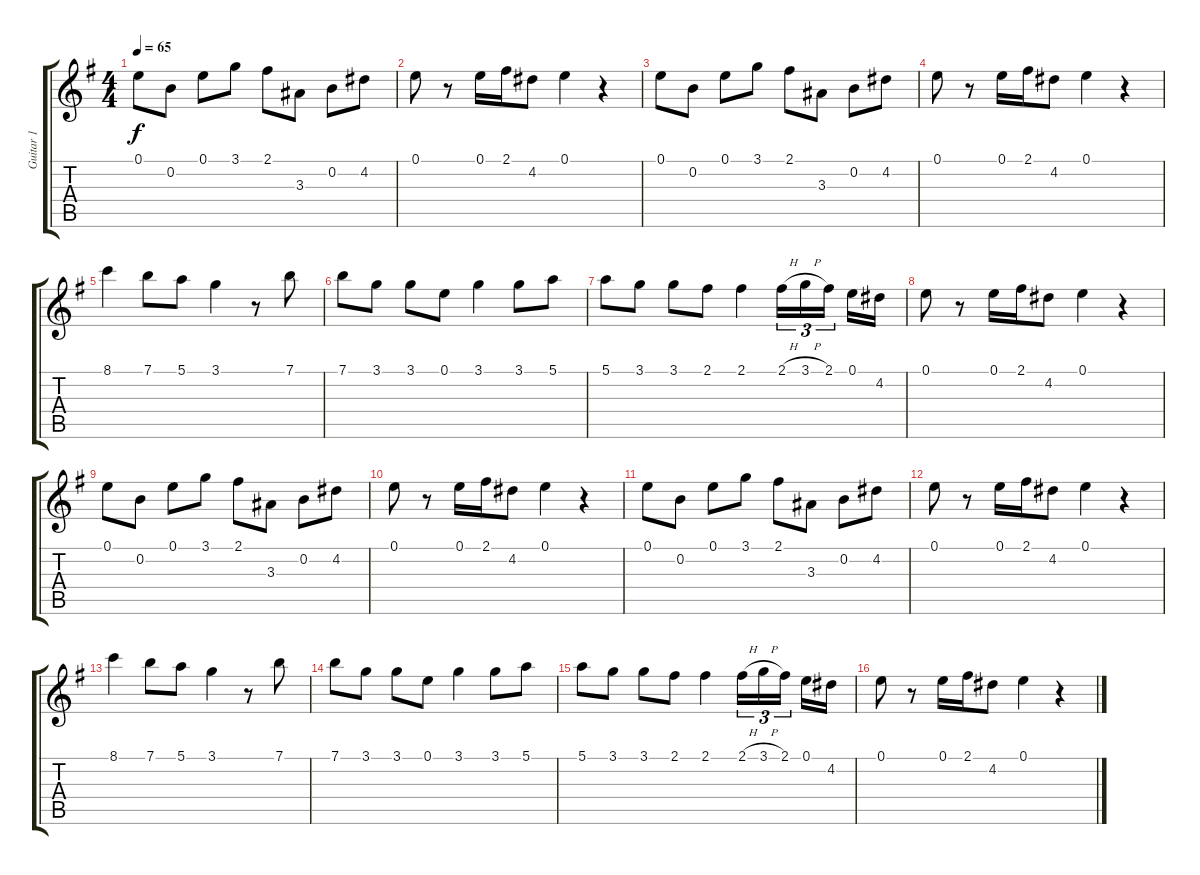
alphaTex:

\track ("Guitar 1" "Guitar 1") {instrument acousticguitarsteel}
\staff {score tabs}
\tuning (E4 B3 G3 D3 A2 E2) {hide}
\ts (4 4)
\tempo 65
\clef g2
\ks eminor
0.1.8{dy f} 0.2.8 0.1.8 3.1.8 2.1.8 3.3.8 0.2.8 4.2.8 |
0.1.8 r.8 0.1.16 2.1.16 4.2.8 0.1.4 r.4 |
0.1.8 0.2.8 0.1.8 3.1.8 2.1.8 3.3.8 0.2.8 4.2.8 |
0.1.8 r.8 0.1.16 2.1.16 4.2.8 0.1.4 r.4 |
8.1.4 7.1.8 5.1.8 3.1.4 r.8 7.1.8 |
7.1.8 3.1.8 3.1.8 0.1.8 3.1.4 3.1.8 5.1.8 |
5.1.8 3.1.8 3.1.8 2.1.8 2.1.4 2.1{h}.16{tu (3 2)} 3.1{h}.16{tu (3 2)} 2.1.16{tu (3 2)} 0.1.16 4.2.16 |
0.1.8 r.8 0.1.16 2.1.16 4.2.8 0.1.4 r.4 |
0.1.8 0.2.8 0.1.8 3.1.8 2.1.8 3.3.8 0.2.8 4.2.8 |
0.1.8 r.8 0.1.16 2.1.16 4.2.8 0.1.4 r.4 |
0.1.8 0.2.8 0.1.8 3.1.8 2.1.8 3.3.8 0.2.8 4.2.8 |
0.1.8 r.8 0.1.16 2.1.16 4.2.8 0.1.4 r.4 |
8.1.4 7.1.8 5.1.8 3.1.4 r.8 7.1.8 |
7.1.8 3.1.8 3.1.8 0.1.8 3.1.4 3.1.8 5.1.8 |
5.1.8 3.1.8 3.1.8 2.1.8 2.1.4 2.1{h}.16{tu (3 2)} 3.1{h}.16{tu (3 2)} 2.1.16{tu (3 2)} 0.1.16 4.2.16 |
0.1.8 r.8 0.1.16 2.1.16 4.2.8 0.1.4 r.4
